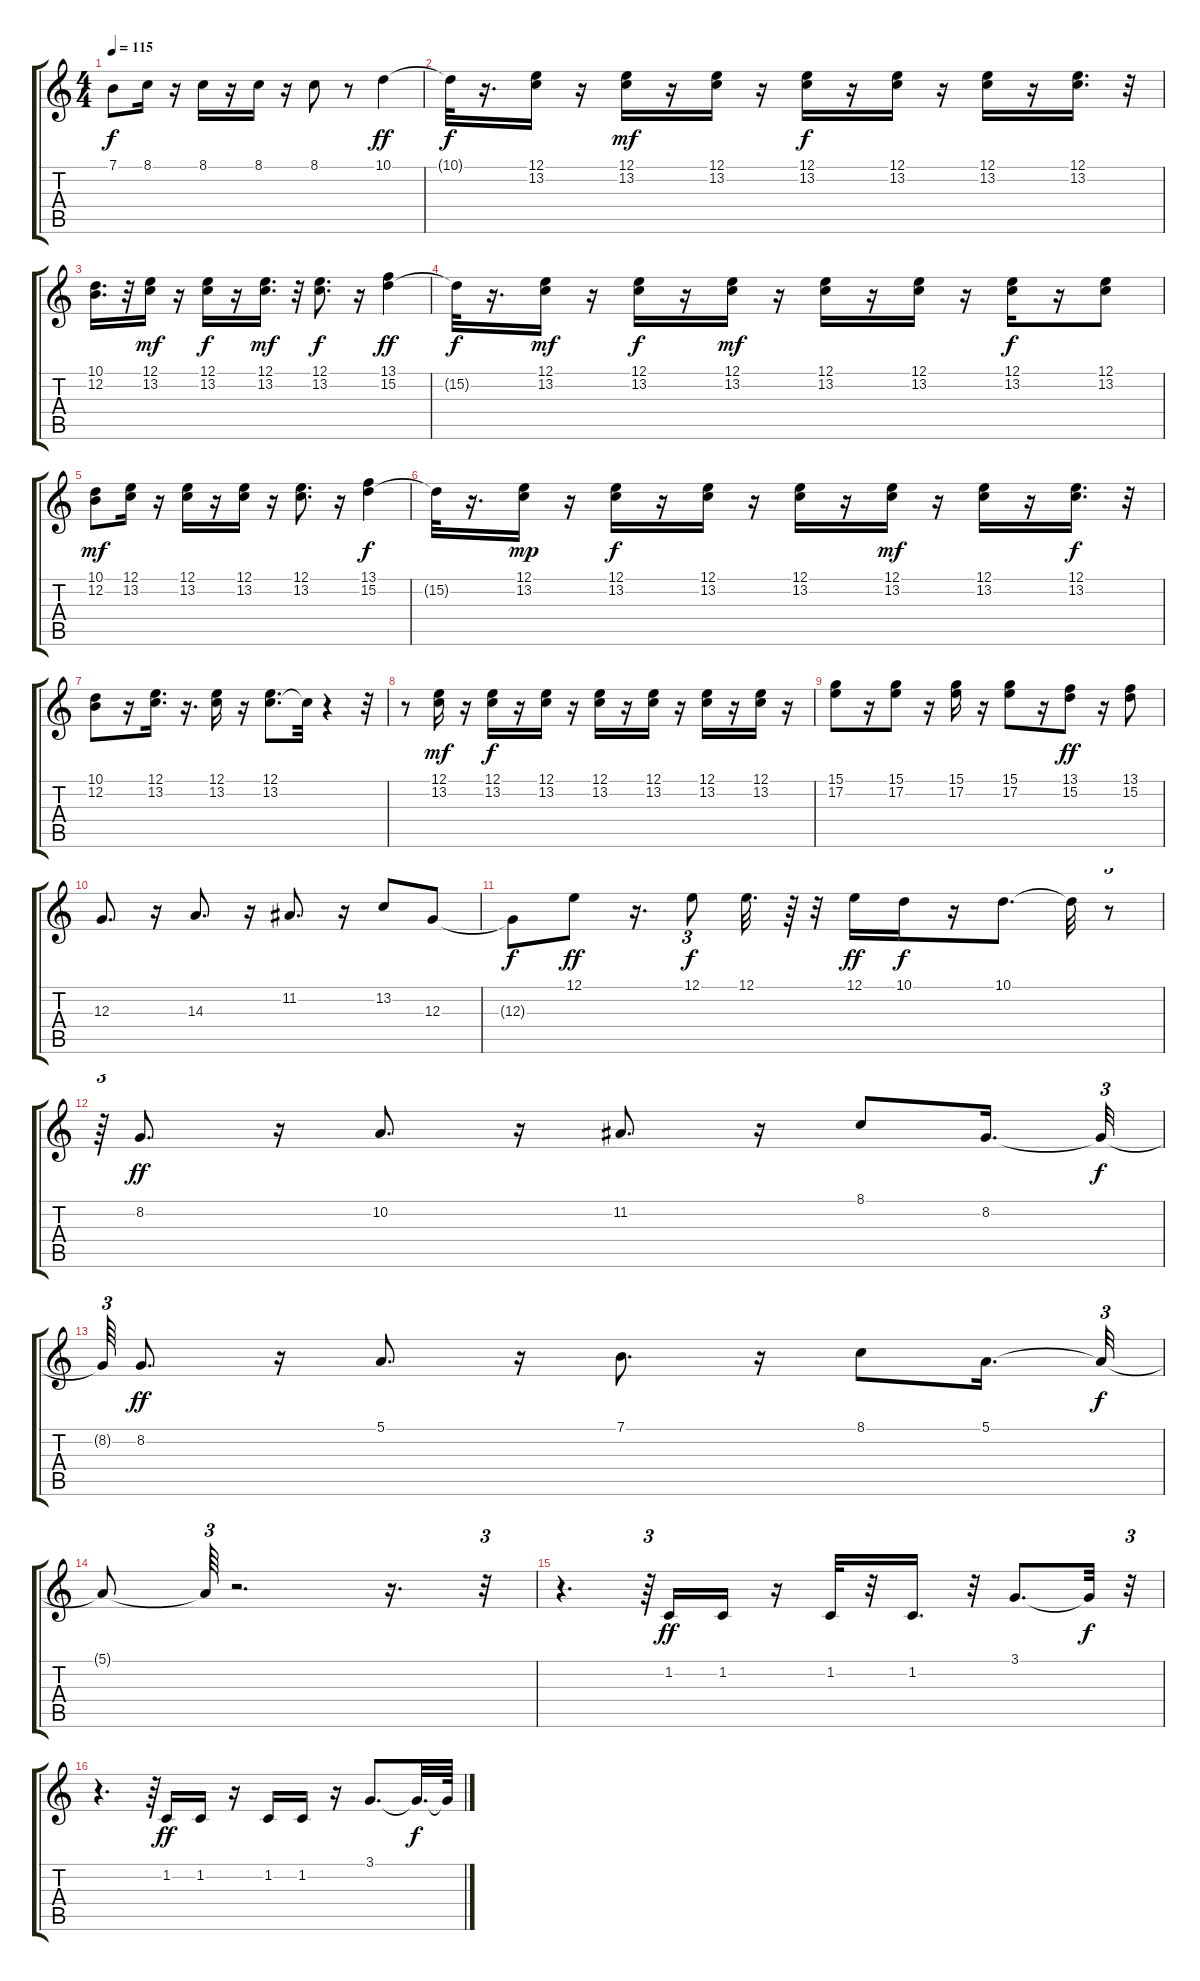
\track "" {instrument vibraphone}
\staff {score tabs}
\tuning (E4 B3 G3 D3 A2 E2) {hide}
\ts (4 4)
\tempo 115
\clef g2
\ks c
7.1.8{dy f} 8.1.16 r.16 8.1.16 r.16 8.1.16 r.16 8.1.8 r.8 10.1.4{dy ff} |
10.1{t}.32{dy f} r.16{d} (12.1 13.2).16 r.16 (12.1 13.2).16{dy mf} r.16 (12.1 13.2).16 r.16 (12.1 13.2).16{dy f} r.16 (12.1 13.2).16 r.16 (12.1 13.2).16 r.16 (12.1 13.2).16{d} r.32 |
(10.1 12.2).16{d} r.32 (12.1 13.2).16{dy mf} r.16 (12.1 13.2).16{dy f} r.16 (12.1 13.2).16{d dy mf} r.32 (12.1 13.2).8{d dy f} r.16 (13.1 15.2).4{dy ff} |
15.2{t}.32{dy f} r.16{d} (12.1 13.2).16{dy mf} r.16 (12.1 13.2).16{dy f} r.16 (12.1 13.2).16{dy mf} r.16 (12.1 13.2).16 r.16 (12.1 13.2).16 r.16 (12.1 13.2).16{dy f} r.16 (12.1 13.2).8 |
(10.1 12.2).8{dy mf} (12.1 13.2).16 r.16 (12.1 13.2).16 r.16 (12.1 13.2).16 r.16 (12.1 13.2).8{d} r.16 (13.1 15.2).4{dy f} |
15.2{t}.32 r.16{d} (12.1 13.2).16{dy mp} r.16 (12.1 13.2).16{dy f} r.16 (12.1 13.2).16 r.16 (12.1 13.2).16 r.16 (12.1 13.2).16{dy mf} r.16 (12.1 13.2).16 r.16 (12.1 13.2).16{d dy f} r.32 |
(10.1 12.2).8 r.16 (12.1 13.2).16{d} r.16{d} (12.1 13.2).16 r.16 (12.1 13.2).8{d} 13.2{t}.32 r.4 r.32 |
r.8 (12.1 13.2).16{dy mf} r.16 (12.1 13.2).16{dy f} r.16 (12.1 13.2).16 r.16 (12.1 13.2).16 r.16 (12.1 13.2).16 r.16 (12.1 13.2).16 r.16 (12.1 13.2).16 r.16 |
(15.1 17.2).8 r.16 (15.1 17.2).8 r.16 (15.1 17.2).16 r.16 (15.1 17.2).8 r.16 (13.1 15.2).8{dy ff} r.16 (13.1 15.2).8 |
12.3.8{d} r.16 14.3.8{d} r.16 11.2.8{d} r.16 13.2.8 12.3.8 |
12.3{t}.8{dy f} 12.1.8{dy ff} r.16{d} 12.1.8{tu (3 2) dy f} 12.1.32{d} r.64 r.32 12.1.16{dy ff} 10.1.16{dy f} r.16 10.1.8{d} 10.1{t}.32 r.8{tu (3 2)} |
r.64{tu (3 2)} 8.2.8{d dy ff} r.16 10.2.8{d} r.16 11.2.8{d} r.16 8.1.8 8.2.16{d} 8.2{t}.32{tu (3 2) dy f} |
8.2{t}.64{tu (3 2)} 8.2.8{d dy ff} r.16 5.1.8{d} r.16 7.1.8{d} r.16 8.1.8 5.1.16{d} 5.1{t}.32{tu (3 2) dy f} |
5.1{t}.8 5.1{t}.64{tu (3 2)} r.2{d} r.16{d} r.32{tu (3 2)} |
r.4{d} r.64{tu (3 2)} 1.2.16{dy ff} 1.2.16 r.16 1.2.32 r.32 1.2.16{d} r.32 3.1.8{d} 3.1{t}.32{dy f} r.32{tu (3 2)} |
r.4{d} r.64{tu (3 2)} 1.2.16{dy ff} 1.2.16 r.16 1.2.16 1.2.16 r.16 3.1.8{d} 3.1{t}.32{d dy f} 3.1{t}.64
